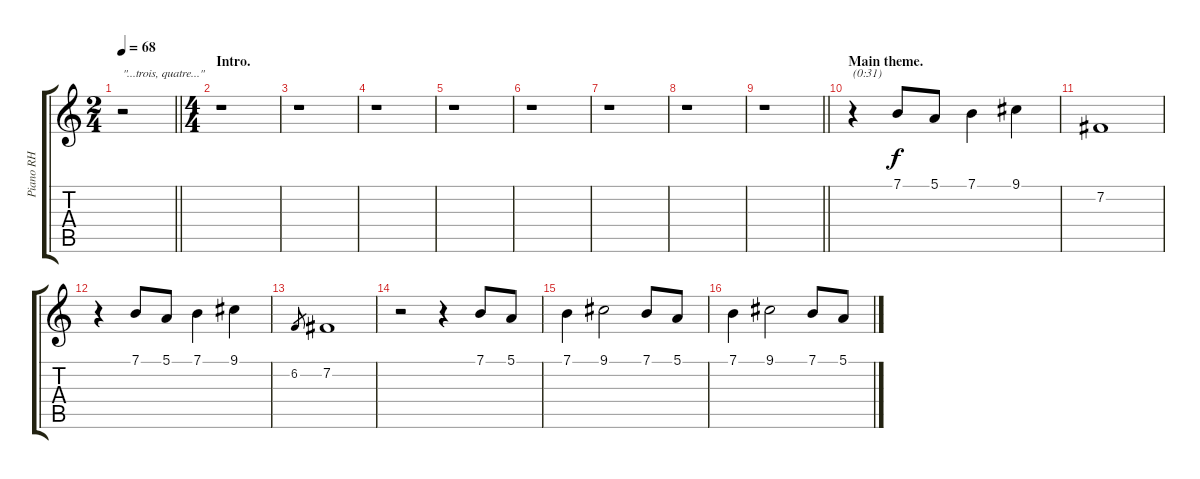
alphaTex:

\track ("Piano RH" "Piano RH") {instrument acousticgrandpiano}
\staff {score tabs}
\tuning (E4 B3 G3 D3 A2 E2) {hide}
\ts (2 4)
\tempo 68
\clef g2
\barLineRight lightlight
\ks c
r.2{txt "\"...trois, quatre...\"" dy f instrument acousticgrandpiano} |
\ts (4 4)
\section ("" "Intro.")
r.1 |
r.1 |
r.1 |
r.1 |
r.1 |
r.1 |
r.1 |
\barLineRight lightlight
r.1 |
\section ("" "Main theme.")
r.4{txt "(0:31)"} 7.1.8 5.1.8 7.1.4 9.1.4 |
7.2.1 |
r.4 7.1.8 5.1.8 7.1.4 9.1.4 |
6.2.8{gr} 7.2.1 |
r.2 r.4 7.1.8 5.1.8 |
7.1.4 9.1.2 7.1.8 5.1.8 |
7.1.4 9.1.2 7.1.8 5.1.8
